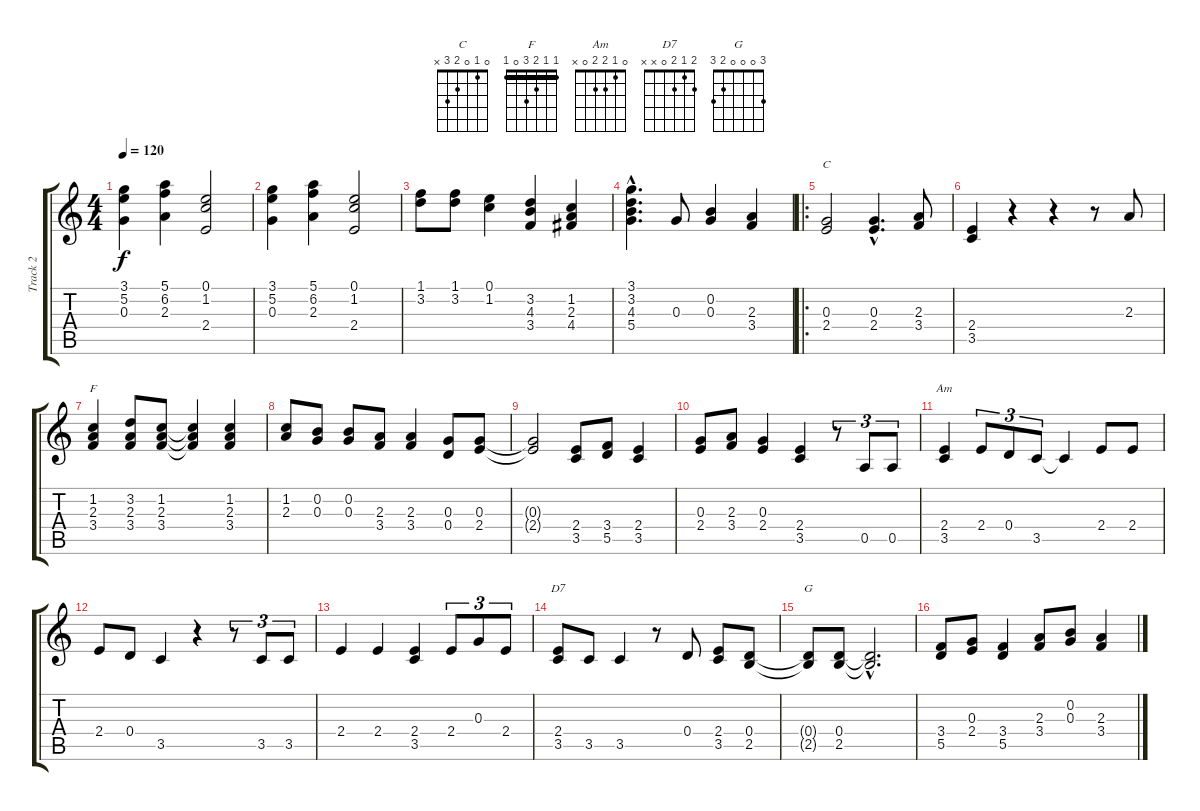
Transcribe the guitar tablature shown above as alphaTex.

\track ("Track 2" "Track 2") {instrument electricguitarjazz}
\staff {score tabs}
\tuning (E4 B3 G3 D3 A2 E2) {hide}
\chord ("C" 0 1 0 2 3 x)
\chord ("F" 1 1 2 3 0 1) {barre 1}
\chord ("Am" 0 1 2 2 0 x)
\chord ("D7" 2 1 2 0 x x)
\chord ("G" 3 0 0 0 2 3)
\ts (4 4)
\tempo 120
\clef g2
\ks c
(3.1 5.2 0.3).4{dy f instrument electricguitarjazz} (5.1 6.2 2.3).4 (0.1 1.2 2.4).2 |
(3.1 5.2 0.3).4 (5.1 6.2 2.3).4 (0.1 1.2 2.4).2 |
(1.1 3.2).8 (1.1 3.2).8 (0.1 1.2).4 (3.2 4.3 3.4).4 (1.2 2.3 4.4).4 |
(3.1{hac} 3.2{hac} 4.3{hac} 5.4{hac}).4{d} 0.3.8 (0.2 0.3).4 (2.3 3.4).4 |
\ro
(0.3 2.4).2{ch "C"} (0.3{hac} 2.4{hac}).4{d} (2.3 3.4).8 |
(2.4 3.5).4 r.4 r.4 r.8 2.3.8 |
(1.2 2.3 3.4).4{ch "F"} (3.2 2.3 3.4).8 (1.2 2.3 3.4).8 (1.2{t} 2.3{t} 3.4{t}).4 (1.2 2.3 3.4).4 |
(1.2 2.3).8 (0.2 0.3).8 (0.2 0.3).8 (2.3 3.4).8 (2.3 3.4).4 (0.3 0.4).8 (0.3 2.4).8 |
(0.3{t} 2.4{t}).2 (2.4 3.5).8 (3.4 5.5).8 (2.4 3.5).4 |
(0.3 2.4).8 (2.3 3.4).8 (0.3 2.4).4 (2.4 3.5).4 r.8{tu (3 2)} 0.5.8{tu (3 2)} 0.5.8{tu (3 2)} |
(2.4 3.5).4{ch "Am"} 2.4.8{tu (3 2)} 0.4.8{tu (3 2)} 3.5.8{tu (3 2)} 3.5{t}.4 2.4.8 2.4.8 |
2.4.8 0.4.8 3.5.4 r.4 r.8{tu (3 2)} 3.5.8{tu (3 2)} 3.5.8{tu (3 2)} |
2.4.4 2.4.4 (2.4 3.5).4 2.4.8{tu (3 2)} 0.3.8{tu (3 2)} 2.4.8{tu (3 2)} |
(2.4 3.5).8{ch "D7"} 3.5.8 3.5.4 r.8 0.4.8 (2.4 3.5).8 (0.4 2.5).8 |
(0.4{t} 2.5{t}).8{ch "G"} (0.4 2.5).8 (0.4{hac t} 2.5{hac t}).2{d} |
(3.4 5.5).8 (0.3 2.4).8 (3.4 5.5).4 (2.3 3.4).8 (0.2 0.3).8 (2.3 3.4).4
